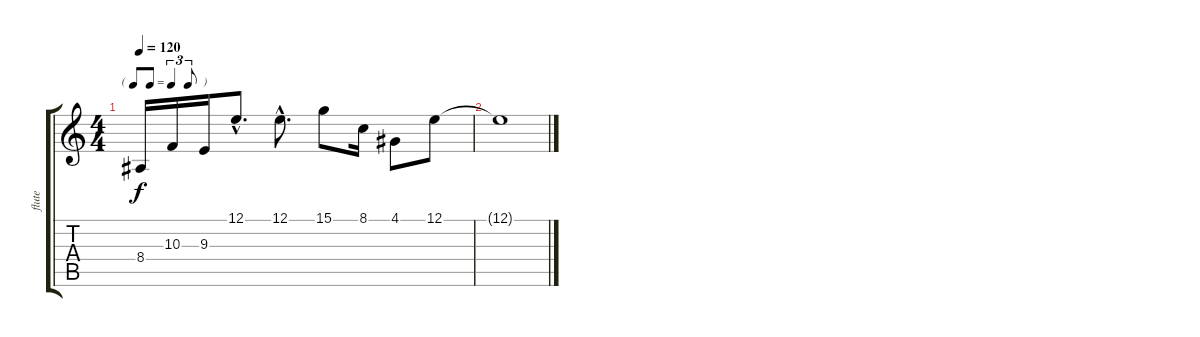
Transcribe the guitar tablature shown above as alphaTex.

\track ("flute" "flute") {instrument flute}
\staff {score tabs}
\tuning (E4 B3 G3 D3 A2 E2) {hide}
\ts (4 4)
\tf triplet8th
\tempo 120
\clef g2
\ks c
8.4.16{dy f} 10.3.16 9.3.16 12.1{hac}.8{d} 12.1{hac}.8{d} 15.1.8 8.1.16 4.1.8 12.1.8 |
12.1{t}.1
